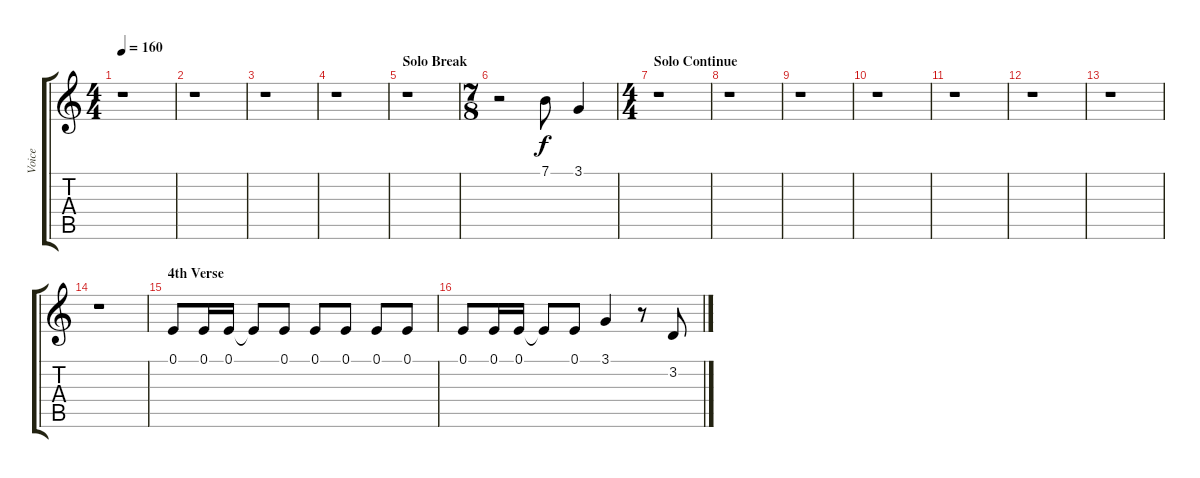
\track ("Voice" "Voice") {instrument lead6voice}
\staff {score tabs}
\tuning (E4 B3 G3 D3 A2 E2) {hide}
\ts (4 4)
\tempo 160
\clef g2
\ks c
r.1{dy pp} |
r.1 |
r.1 |
r.1 |
\section ("" "Solo Break")
r.1 |
\ts (7 8)
r.2 7.1.8{dy f} 3.1.4 |
\ts (4 4)
\section ("" "Solo Continue")
r.1 |
r.1 |
r.1 |
r.1 |
r.1 |
r.1 |
r.1 |
r.1 |
\section ("" "4th Verse")
0.1.8 0.1.16 0.1.16 0.1{t}.8 0.1.8 0.1.8 0.1.8 0.1.8 0.1.8 |
0.1.8 0.1.16 0.1.16 0.1{t}.8 0.1.8 3.1.4 r.8 3.2.8
